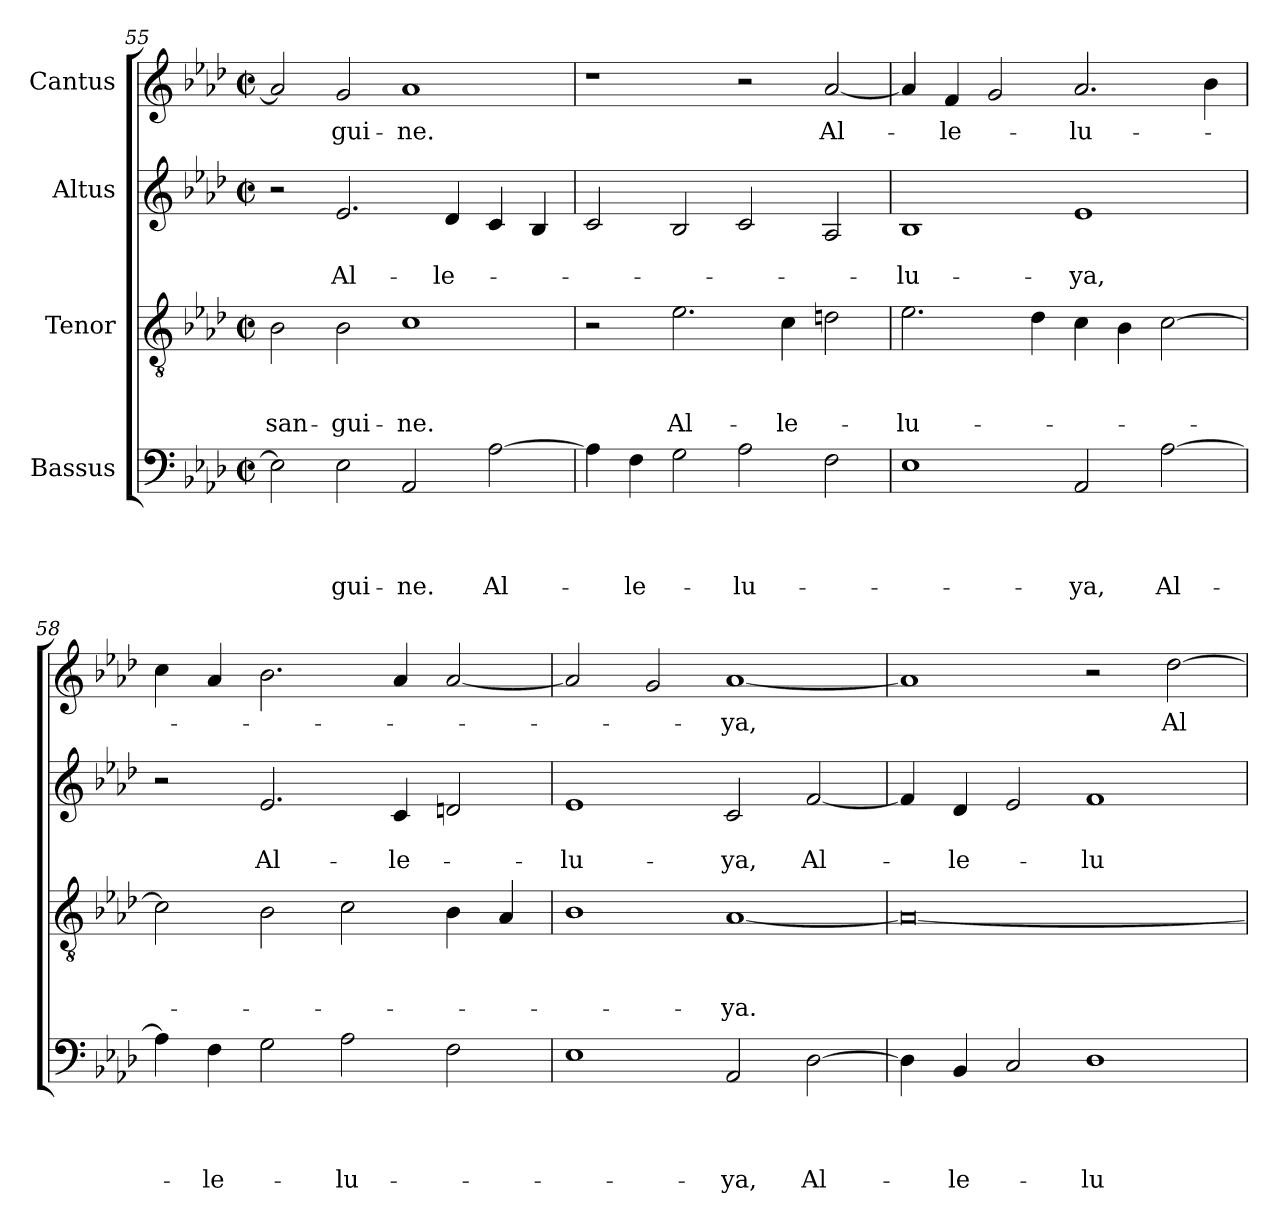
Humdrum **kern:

**kern	**text	**text	**text	**text	**kern	**text	**text	**text	**kern	**text	**text	**kern	**text
*part4	*part4	*part4	*part4	*part4	*part3	*part3	*part3	*part3	*part2	*part2	*part2	*part1	*part1
*staff4	*staff4	*staff4	*staff4	*staff4	*staff3	*staff3	*staff3	*staff3	*staff2	*staff2	*staff2	*staff1	*staff1
*I"Bassus	*	*	*	*	*I"Tenor	*	*	*	*I"Altus	*	*	*I"Cantus	*
*clefF4	*	*	*	*	*clefGv2	*	*	*	*clefG2	*	*	*clefG2	*
*k[b-e-a-d-]	*	*	*	*	*k[b-e-a-d-]	*	*	*	*k[b-e-a-d-]	*	*	*k[b-e-a-d-]	*
*A-:	*	*	*	*	*A-:	*	*	*	*A-:	*	*	*A-:	*
*M2/2	*	*	*	*	*M2/2	*	*	*	*M2/2	*	*	*M2/2	*
*met(c|)	*	*	*	*	*met(c|)	*	*	*	*met(c|)	*	*	*met(c|)	*
=55	=55	=55	=55	=55	=55	=55	=55	=55	=55	=55	=55	=55	=55
!	!	!	!	!	!	!	!	!LO:LY:b	!	!	!	!	!
2E-\]	.	.	.	.	2B-\	.	.	san-	2r	.	.	2a-/]	.
!	!	!	!	!LO:LY:b	!	!	!	!LO:LY:b:rj	!	!	!LO:LY:b	!	!LO:LY:b
2E-\	.	.	.	-gui-	2B-\	.	.	-gui-	2.e-/	.	Al-	2g/	-gui-
!	!	!	!	!LO:LY:b	!	!	!	!LO:LY:b	!	!	!	!	!LO:LY:b
2AA-/	.	.	.	-ne.	1c	.	.	-ne.	.	.	.	1a-	-ne.
!	!	!	!	!	!	!	!	!	!	!	!LO:LY:b	!	!
.	.	.	.	.	.	.	.	.	4d-/	.	-le-	.	.
!	!	!	!	!LO:LY:b	!	!	!	!	!	!	!	!	!
[>2A-\	.	.	.	Al-	.	.	.	.	4c/	.	.	.	.
.	.	.	.	.	.	.	.	.	4B-/	.	.	.	.
=56	=56	=56	=56	=56	=56	=56	=56	=56	=56	=56	=56	=56	=56
4A-\]	.	.	.	.	2r	.	.	.	2c/	.	.	1r	.
!	!	!	!	!LO:LY:b	!	!	!	!	!	!	!	!	!
4F\	.	.	.	-le-	.	.	.	.	.	.	.	.	.
!	!	!	!	!	!	!	!	!LO:LY:b	!	!	!	!	!
2G\	.	.	.	.	2.e-\	.	.	Al-	2B-/	.	.	.	.
!	!	!	!	!LO:LY:b	!	!	!	!	!	!	!	!	!
2A-\	.	.	.	-lu-	.	.	.	.	2c/	.	.	2r	.
!	!	!	!	!	!	!	!	!LO:LY:b	!	!	!	!	!
.	.	.	.	.	4c\	.	.	-le-	.	.	.	.	.
!	!	!	!	!	!	!	!	!	!	!	!	!	!LO:LY:b
2F\	.	.	.	.	2dn\	.	.	.	2A-/	.	.	[<2a-/	Al-
=57	=57	=57	=57	=57	=57	=57	=57	=57	=57	=57	=57	=57	=57
!	!	!	!	!	!	!	!	!LO:LY:b	!	!	!LO:LY:b	!	!
1E-	.	.	.	.	2.e-\	.	.	-lu-	1B-	.	-lu-	4a-/]	.
!	!	!	!	!	!	!	!	!	!	!	!	!	!LO:LY:b
.	.	.	.	.	.	.	.	.	.	.	.	4f/	-le-
.	.	.	.	.	.	.	.	.	.	.	.	2g/	.
.	.	.	.	.	4d-\	.	.	.	.	.	.	.	.
!	!	!	!	!LO:LY:b	!	!	!	!	!	!	!LO:LY:b	!	!LO:LY:b
2AA-/	.	.	.	-ya,	4c\	.	.	.	1e-	.	-ya,	2.a-/	-lu-
.	.	.	.	.	4B-\	.	.	.	.	.	.	.	.
!	!	!	!	!LO:LY:b	!	!	!	!	!	!	!	!	!
[>2A-\	.	.	.	Al-	[>2c\	.	.	.	.	.	.	.	.
.	.	.	.	.	.	.	.	.	.	.	.	4b-\	.
=58	=58	=58	=58	=58	=58	=58	=58	=58	=58	=58	=58	=58	=58
4A-\]	.	.	.	.	2c\]	.	.	.	2r	.	.	4cc\	.
!	!	!	!	!LO:LY:b	!	!	!	!	!	!	!	!	!
4F\	.	.	.	-le-	.	.	.	.	.	.	.	4a-/	.
!	!	!	!	!	!	!	!	!	!	!	!LO:LY:b	!	!
2G\	.	.	.	.	2B-\	.	.	.	2.e-/	.	Al-	2.b-\	.
!	!	!	!	!LO:LY:b	!	!	!	!	!	!	!	!	!
2A-\	.	.	.	-lu-	2c\	.	.	.	.	.	.	.	.
!	!	!	!	!	!	!	!	!	!	!	!LO:LY:b	!	!
.	.	.	.	.	.	.	.	.	4c/	.	-le-	4a-/	.
2F\	.	.	.	.	4B-\	.	.	.	2dn/	.	.	[<2a-/	.
.	.	.	.	.	4A-/	.	.	.	.	.	.	.	.
!!LO:LB:g=z
=59	=59	=59	=59	=59	=59	=59	=59	=59	=59	=59	=59	=59	=59
!	!	!	!	!	!	!	!	!	!	!	!LO:LY:b	!	!
1E-	.	.	.	.	1B-	.	.	.	1e-	.	-lu-	2a-/]	.
.	.	.	.	.	.	.	.	.	.	.	.	2g/	.
!	!	!	!	!LO:LY:b	!	!	!	!LO:LY:b	!	!	!LO:LY:b	!	!LO:LY:b
2AA-/	.	.	.	-ya,	[<1A-	.	.	-ya.	2c/	.	-ya,	[<1a-	-ya,
!	!	!	!	!LO:LY:b	!	!	!	!	!	!	!LO:LY:b	!	!
[>2D-\	.	.	.	Al-	.	.	.	.	[<2f/	.	Al-	.	.
=60	=60	=60	=60	=60	=60	=60	=60	=60	=60	=60	=60	=60	=60
4D-\]	.	.	.	.	0A-_	.	.	.	4f/]	.	.	1a-]	.
!	!	!	!	!LO:LY:b	!	!	!	!	!	!	!LO:LY:b	!	!
4BB-/	.	.	.	-le-	.	.	.	.	4d-/	.	-le-	.	.
2C/	.	.	.	.	.	.	.	.	2e-/	.	.	.	.
!	!	!	!	!LO:LY:b	!	!	!	!	!	!	!LO:LY:b	!	!
1D-	.	.	.	-lu-	.	.	.	.	1f	.	-lu-	2r	.
!	!	!	!	!	!	!	!	!	!	!	!	!	!LO:LY:b
.	.	.	.	.	.	.	.	.	.	.	.	[>2dd-\	Al-
=	=	=	=	=	=	=	=	=	=	=	=	=	=
*-	*-	*-	*-	*-	*-	*-	*-	*-	*-	*-	*-	*-	*-
